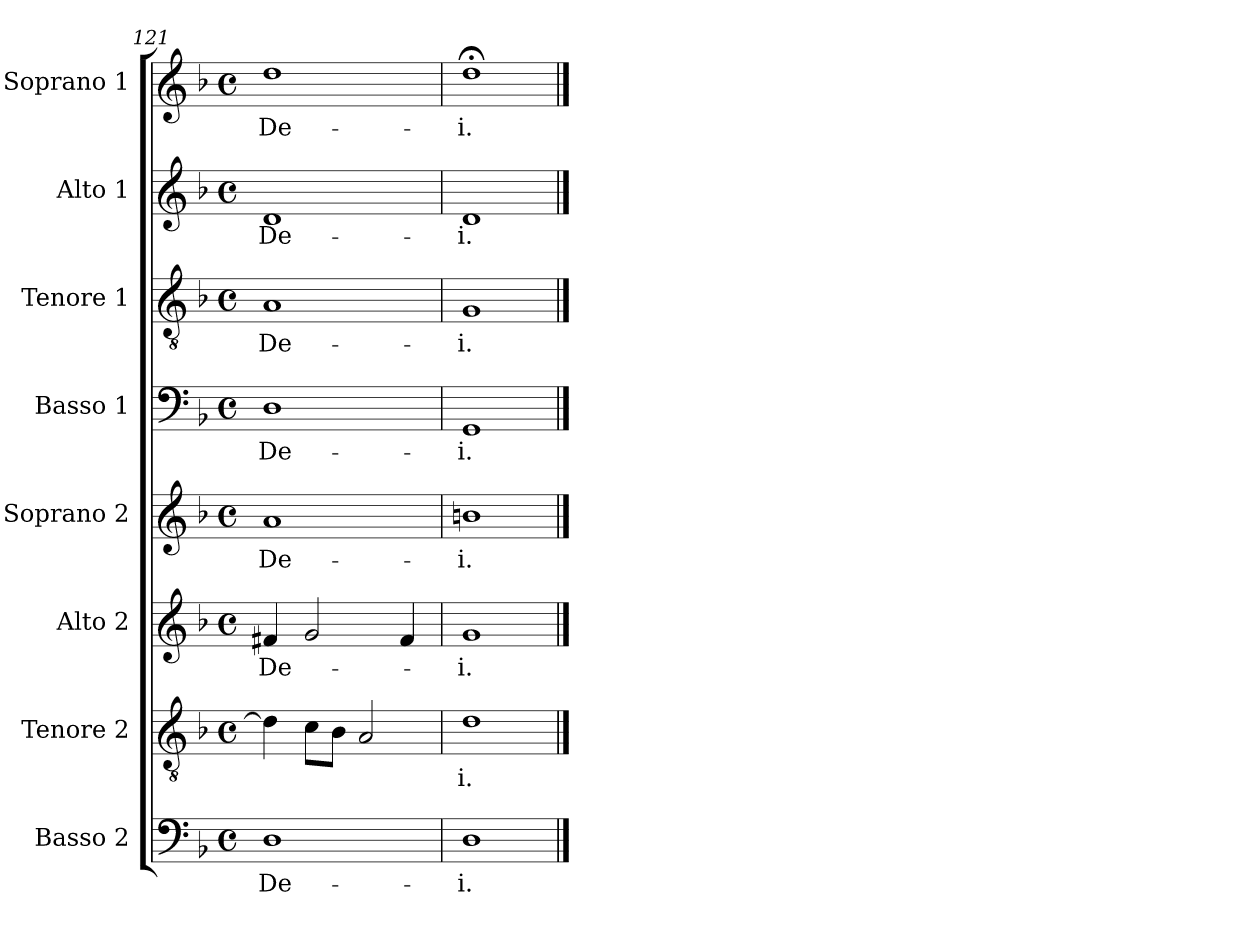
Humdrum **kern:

**kern	**text	**kern	**text	**kern	**text	**kern	**text	**kern	**text	**kern	**text	**kern	**text	**kern	**text
*part8	*part8	*part7	*part7	*part6	*part6	*part5	*part5	*part4	*part4	*part3	*part3	*part2	*part2	*part1	*part1
*staff8	*staff8	*staff7	*staff7	*staff6	*staff6	*staff5	*staff5	*staff4	*staff4	*staff3	*staff3	*staff2	*staff2	*staff1	*staff1
*I"Basso 2	*	*I"Tenore 2	*	*I"Alto 2	*	*I"Soprano 2	*	*I"Basso 1	*	*I"Tenore 1	*	*I"Alto 1	*	*I"Soprano 1	*
*I'B 2	*	*I'T 2	*	*I'A 2	*	*I'S 2	*	*I'B 1	*	*I'T 1	*	*I'A 1	*	*I'S 1	*
*clefF4	*	*clefGv2	*	*clefG2	*	*clefG2	*	*clefF4	*	*clefGv2	*	*clefG2	*	*clefG2	*
*k[b-]	*	*k[b-]	*	*k[b-]	*	*k[b-]	*	*k[b-]	*	*k[b-]	*	*k[b-]	*	*k[b-]	*
*F:	*	*F:	*	*F:	*	*F:	*	*F:	*	*F:	*	*F:	*	*F:	*
*M4/4	*	*M4/4	*	*M4/4	*	*M4/4	*	*M4/4	*	*M4/4	*	*M4/4	*	*M4/4	*
*met(c)	*	*met(c)	*	*met(c)	*	*met(c)	*	*met(c)	*	*met(c)	*	*met(c)	*	*met(c)	*
=121	=121	=121	=121	=121	=121	=121	=121	=121	=121	=121	=121	=121	=121	=121	=121
!	!LO:LY:b	!	!	!	!LO:LY:b	!	!LO:LY:b	!	!LO:LY:b	!	!LO:LY:b	!	!LO:LY:b	!	!LO:LY:b
1D	De-	4d\]	.	4f#X/	De-	1a	De-	1D	De-	1A	De-	1d	De-	1dd	De-
.	.	8c\L	.	2g/	.	.	.	.	.	.	.	.	.	.	.
.	.	8B-\J	.	.	.	.	.	.	.	.	.	.	.	.	.
.	.	2A/	.	.	.	.	.	.	.	.	.	.	.	.	.
.	.	.	.	4f#/	.	.	.	.	.	.	.	.	.	.	.
=122	=122	=122	=122	=122	=122	=122	=122	=122	=122	=122	=122	=122	=122	=122	=122
!	!LO:LY:b	!	!LO:LY:b	!	!LO:LY:b	!	!LO:LY:b	!	!LO:LY:b	!	!LO:LY:b	!	!LO:LY:b	!	!LO:LY:b
1D	-i.	1d	-i.	1g	-i.	1bn	-i.	1GG	-i.	1G	-i.	1d	-i.	1dd;<	-i.
==	==	==	==	==	==	==	==	==	==	==	==	==	==	==	==
*-	*-	*-	*-	*-	*-	*-	*-	*-	*-	*-	*-	*-	*-	*-	*-
